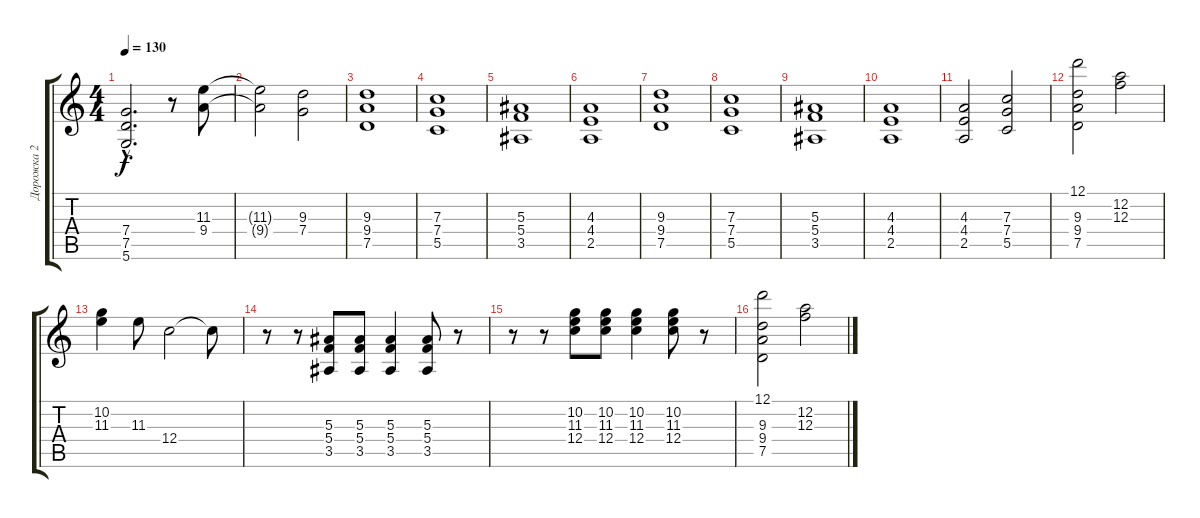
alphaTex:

\track ("Дорожка 2" "Дорожка 2") {instrument distortionguitar}
\staff {score tabs}
\tuning (D4 A3 F3 C3 G2 D2) {hide}
\ts (4 4)
\tempo 130
\clef g2
\ks c
(7.4{hac} 7.5{hac} 5.6{hac}).2{d dy f} r.8 (11.3 9.4).8 |
(11.3{t} 9.4{t}).2 (9.3 7.4).2 |
(9.3 9.4 7.5).1 |
(7.3 7.4 5.5).1 |
(5.3 5.4 3.5).1 |
(4.3 4.4 2.5).1 |
(9.3 9.4 7.5).1 |
(7.3 7.4 5.5).1 |
(5.3 5.4 3.5).1 |
(4.3 4.4 2.5).1 |
(4.3 4.4 2.5).2 (7.3 7.4 5.5).2 |
(12.1 9.3 9.4 7.5).2 (12.2 12.3).2 |
(10.2 11.3).4 11.3.8 12.4.2 12.4{t}.8 |
r.8 r.8 (5.3 5.4 3.5).8 (5.3 5.4 3.5).8 (5.3 5.4 3.5).4 (5.3 5.4 3.5).8 r.8 |
r.8 r.8 (10.2 11.3 12.4).8 (10.2 11.3 12.4).8 (10.2 11.3 12.4).4 (10.2 11.3 12.4).8 r.8 |
(12.1 9.3 9.4 7.5).2 (12.2 12.3).2
